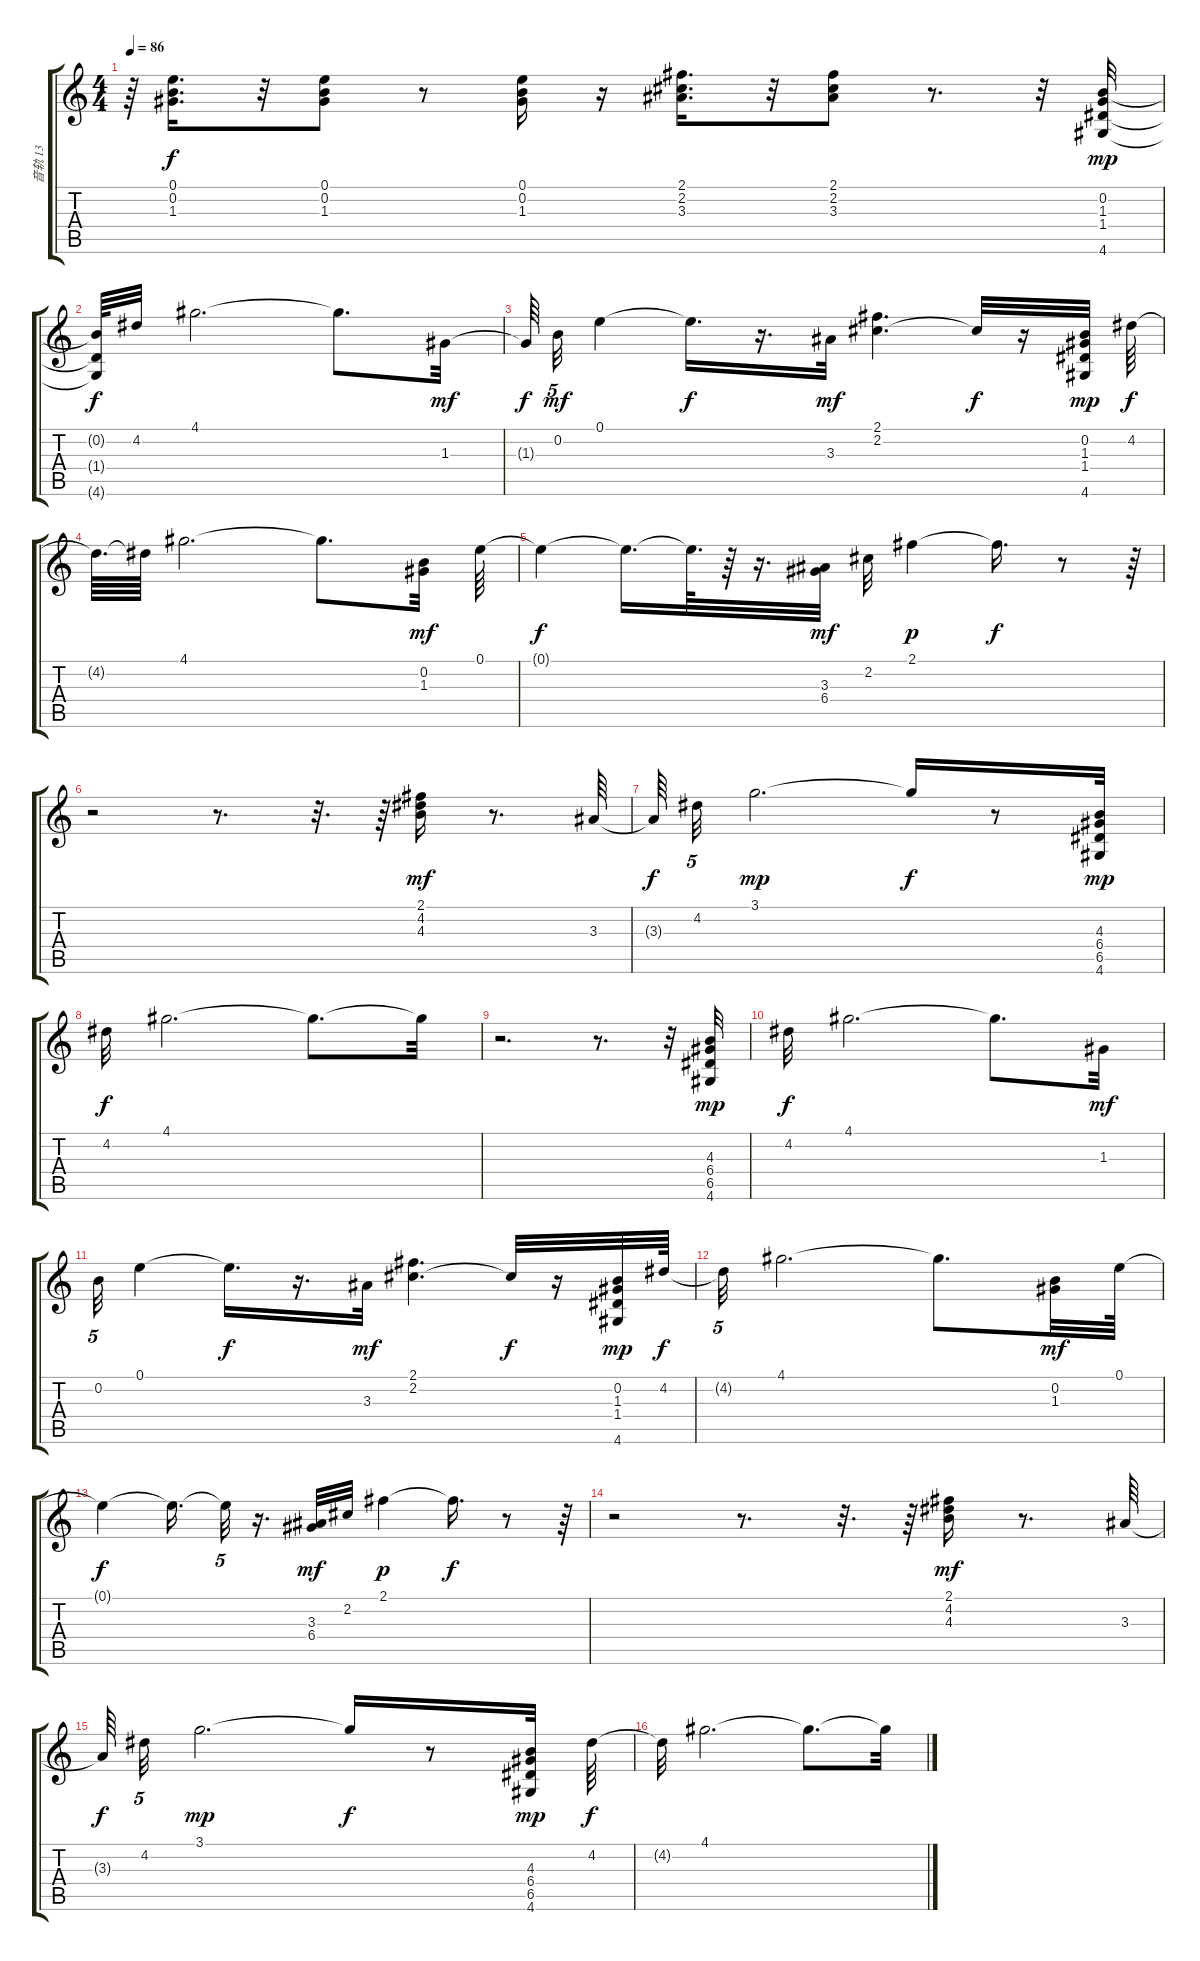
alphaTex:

\track ("音轨 13" "音轨 13") {instrument acousticguitarsteel}
\staff {score tabs}
\tuning (E4 B3 G3 D3 A2 E2) {hide}
\ts (4 4)
\tempo 86
\clef g2
\ks c
r.64{dy f} (0.1 0.2 1.3).16{d} r.32 (0.1 0.2 1.3).8 r.8 (0.1 0.2 1.3).16 r.16 (2.1 2.2 3.3).16{d} r.32 (2.1 2.2 3.3).8 r.8{d} r.32 (0.2 1.3 1.4 4.6).32{dy mp} |
(0.2{t} 1.4{t} 4.6{t}).64{dy f} 4.2.32 4.1.2{d} 4.1{t}.8{d} 1.3.32{dy mf} |
1.3{t}.64{dy f} 0.2.32{tu (5 4) dy mf} 0.1.4 0.1{t}.16{d dy f} r.16{d} 3.3.32{dy mf} (2.1 2.2).4{d} 2.2{t}.32{dy f} r.16 (0.2 1.3 1.4 4.6).32{dy mp} 4.2.64{dy f} |
4.2{t}.64{d} 4.2{t}.64 4.1.2{d} 4.1{t}.8{d} (0.2 1.3).32{dy mf} 0.1.64 |
0.1{t}.4{dy f} 0.1{t}.16{d} 0.1{t}.64{d} r.64 r.16{d} (3.3 6.4).32{dy mf} 2.2.32 2.1.4{dy p} 2.1{t}.16{d dy f} r.8 r.64 |
r.2 r.8{d} r.32{d} r.64 (2.1 4.2 4.3).16{dy mf} r.8{d} 3.3.64 |
3.3{t}.64{dy f} 4.2.32{tu (5 4)} 3.1.2{d dy mp} 3.1{t}.16{dy f} r.8 (4.3 6.4 6.5 4.6).32{dy mp} |
4.2.32{dy f} 4.1.2{d} 4.1{t}.8{d} 4.1{t}.32 |
r.2{d} r.8{d} r.32 (4.3 6.4 6.5 4.6).32{dy mp} |
4.2.32{dy f} 4.1.2{d} 4.1{t}.8{d} 1.3.32{dy mf} |
0.2.32{tu (5 4)} 0.1.4 0.1{t}.16{d dy f} r.16{d} 3.3.32{dy mf} (2.1 2.2).4{d} 2.2{t}.32{dy f} r.16 (0.2 1.3 1.4 4.6).32{dy mp} 4.2.64{dy f} |
4.2{t}.32{tu (5 4)} 4.1.2{d} 4.1{t}.8{d} (0.2 1.3).32{dy mf} 0.1.64 |
0.1{t}.4{dy f} 0.1{t}.16{d} 0.1{t}.32{tu (5 4)} r.16{d} (3.3 6.4).32{dy mf} 2.2.32 2.1.4{dy p} 2.1{t}.16{d dy f} r.8 r.64 |
r.2 r.8{d} r.32{d} r.64 (2.1 4.2 4.3).16{dy mf} r.8{d} 3.3.64 |
3.3{t}.64{dy f} 4.2.32{tu (5 4)} 3.1.2{d dy mp} 3.1{t}.16{dy f} r.8 (4.3 6.4 6.5 4.6).32{dy mp} 4.2.64{dy f} |
4.2{t}.32 4.1.2{d} 4.1{t}.8{d} 4.1{t}.32
